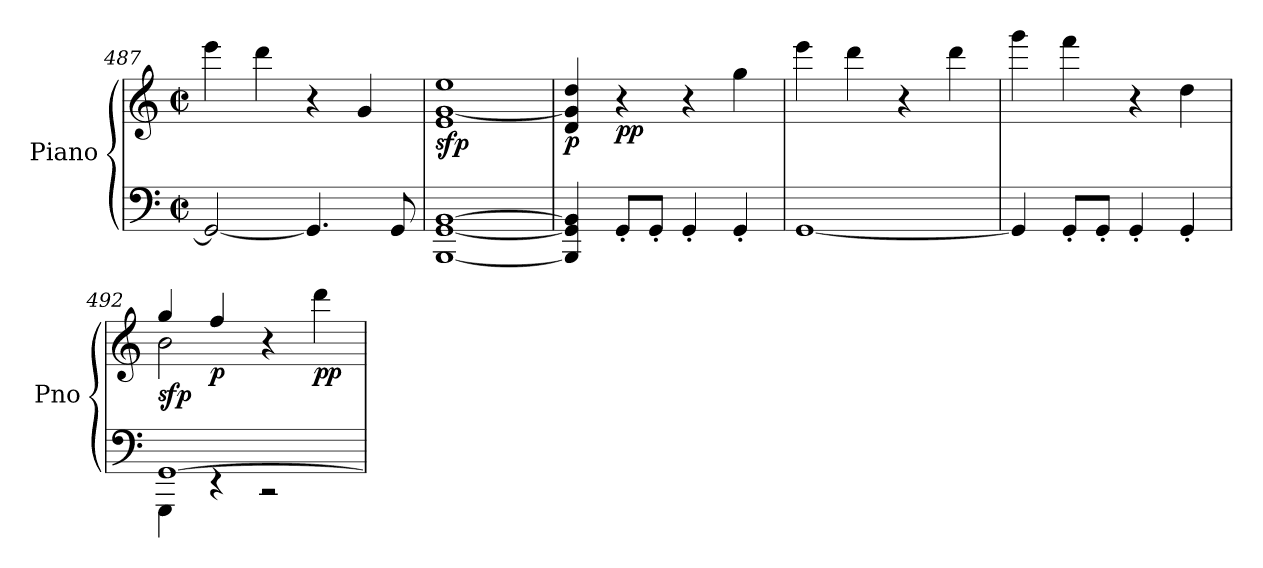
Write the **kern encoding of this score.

**kern	**kern	**dynam
*part1	*part1	*part1
*staff2	*staff1	*staff1/2
*I"Piano	*	*
*I'Pno	*	*
*clefF4	*clefG2	*
*k[]	*k[]	*
*M4/4	*M4/4	*
*met(c|)	*met(c|)	*
=487	=487	=487
2GG/_	4eee\	.
.	4ddd\	.
4.GG/]	4r	.
.	4g/	.
8GG/	.	.
=488	=488	=488
!	!	!LO:DY:b
[1BBB [1GG [1BB	1e [1g 1ee	sfp
=489	=489	=489
!	!	!LO:DY:b
4BBB/] 4GG/] 4BB/]	4d/ 4g/] 4dd/	p
!	!	!LO:DY:b
8GG'/L	4r	pp
8GG'/J	.	.
4GG'/	4r	.
4GG'/	4gg\	.
!!LO:LB:g=z
=490	=490	=490
[1GG	4eee\	.
.	4ddd\	.
.	4r	.
.	4ddd\	.
=491	=491	=491
4GG/]	4ggg\	.
8GG'/L	4fff\	.
8GG'/J	.	.
4GG'/	4r	.
4GG'/	4dd\	.
=492	=492	=492
*^	*^	*
!	!	!	!	!LO:DY:b
[1GG	4GGG\	4gg/	2b\	sfp
!	!	!	!	!LO:DY:b
.	4rEE	4ff/	.	p
.	2rCC	4r	2ryy	.
!	!	!	!	!LO:DY:b
.	.	4ddd\	.	pp
*v	*v	*	*	*
*	*v	*v	*
=	=	=
*-	*-	*-
